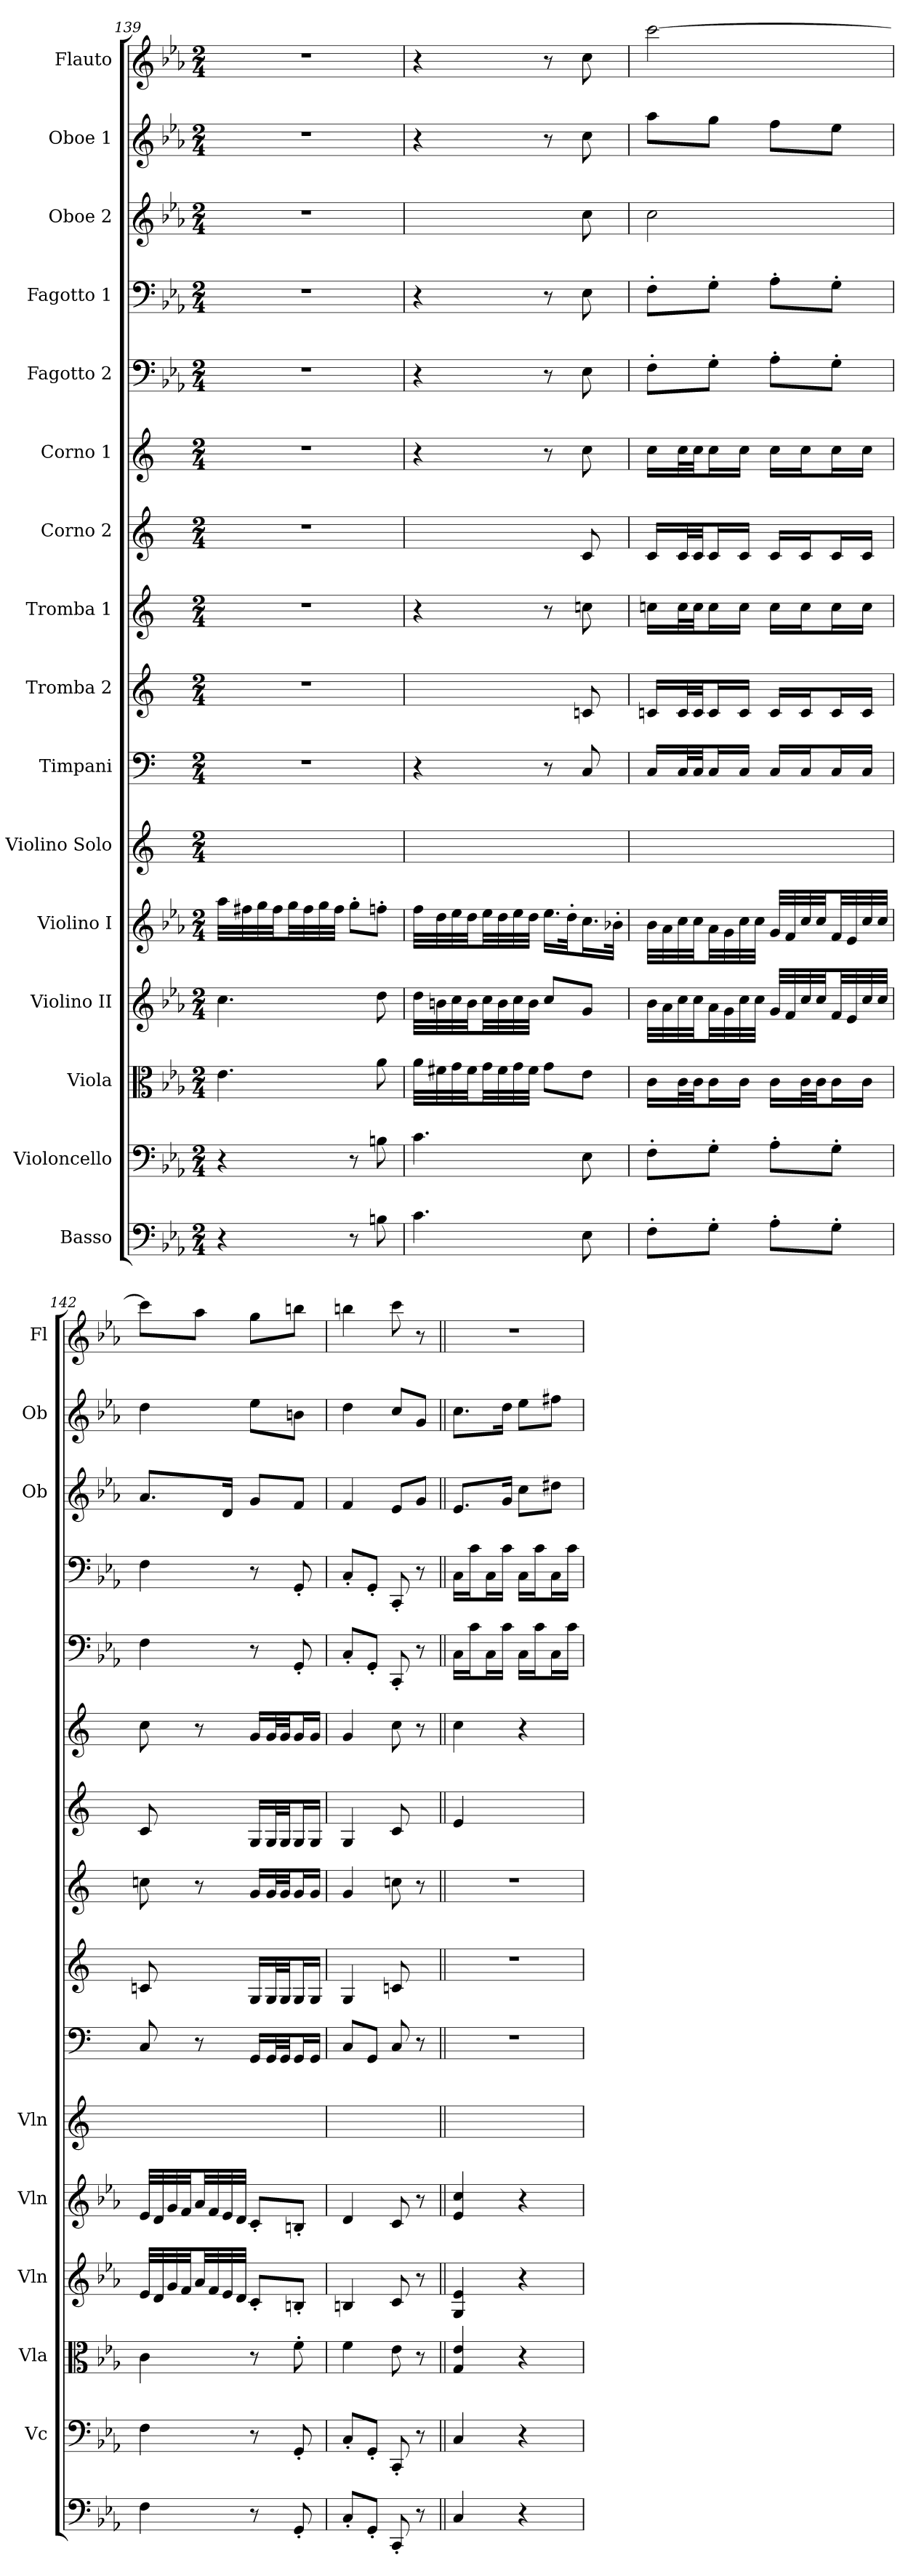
**kern	**kern	**kern	**kern	**kern	**kern	**kern	**kern	**kern	**kern	**kern	**kern	**kern	**kern	**kern	**kern
*part16	*part15	*part14	*part13	*part12	*part11	*part10	*part9	*part8	*part7	*part6	*part5	*part4	*part3	*part2	*part1
*staff16	*staff15	*staff14	*staff13	*staff12	*staff11	*staff10	*staff9	*staff8	*staff7	*staff6	*staff5	*staff4	*staff3	*staff2	*staff1
*I"Basso	*I"Violoncello	*I"Viola	*I"Violino II	*I"Violino I	*I"Violino Solo	*I"Timpani	*I"Tromba 2	*I"Tromba 1	*I"Corno 2	*I"Corno 1	*I"Fagotto 2	*I"Fagotto 1	*I"Oboe 2	*I"Oboe 1	*I"Flauto
*	*I'Vc	*I'Vla	*I'Vln	*I'Vln	*I'Vln	*	*	*	*	*	*	*	*I'Ob	*I'Ob	*I'Fl
*clefF4	*clefF4	*clefC3	*clefG2	*clefG2	*clefG2	*clefF4	*clefG2	*clefG2	*clefG2	*clefG2	*clefF4	*clefF4	*clefG2	*clefG2	*clefG2
*ITrd7c12	*	*	*	*	*	*	*ITrd1c2	*ITrd1c2	*ITrd7c12	*ITrd7c12	*	*	*	*	*
*k[b-e-a-]	*k[b-e-a-]	*k[b-e-a-]	*k[b-e-a-]	*k[b-e-a-]	*	*	*	*	*	*	*k[b-e-a-]	*k[b-e-a-]	*k[b-e-a-]	*k[b-e-a-]	*k[b-e-a-]
*M2/4	*M2/4	*M2/4	*M2/4	*M2/4	*M2/4	*M2/4	*M2/4	*M2/4	*M2/4	*M2/4	*M2/4	*M2/4	*M2/4	*M2/4	*M2/4
=139	=139	=139	=139	=139	=139	=139	=139	=139	=139	=139	=139	=139	=139	=139	=139
4r	4r	4.e-	4.cc	32aa-\LLL	2ryy	2r	2r	2r	2r	2r	2r	2r	2r	2r	2r
.	.	.	.	32ff#X\	.	.	.	.	.	.	.	.	.	.	.
.	.	.	.	32gg\	.	.	.	.	.	.	.	.	.	.	.
.	.	.	.	32ff#\JJ	.	.	.	.	.	.	.	.	.	.	.
.	.	.	.	32gg\LL	.	.	.	.	.	.	.	.	.	.	.
.	.	.	.	32ff#\	.	.	.	.	.	.	.	.	.	.	.
.	.	.	.	32gg\	.	.	.	.	.	.	.	.	.	.	.
.	.	.	.	32ff#\JJJ	.	.	.	.	.	.	.	.	.	.	.
8r	8r	.	.	8gg'\L	.	.	.	.	.	.	.	.	.	.	.
8BBn	8Bn	8a-	8dd	8ffn'\J	.	.	.	.	.	.	.	.	.	.	.
=140	=140	=140	=140	=140	=140	=140	=140	=140	=140	=140	=140	=140	=140	=140	=140
4.C	4.c	32a-\LLL	32dd\LLL	32ff\LLL	2ryy	4r	4ryy	4r	4ryy	4r	4r	4r	4ryy	4r	4r
.	.	32f#X\	32bn\	32dd\	.	.	.	.	.	.	.	.	.	.	.
.	.	32g\	32cc\	32ee-\	.	.	.	.	.	.	.	.	.	.	.
.	.	32f#\JJ	32b\JJ	32dd\JJ	.	.	.	.	.	.	.	.	.	.	.
.	.	32g\LL	32cc\LL	32ee-\LL	.	.	.	.	.	.	.	.	.	.	.
.	.	32f#\	32b\	32dd\	.	.	.	.	.	.	.	.	.	.	.
.	.	32g\	32cc\	32ee-\	.	.	.	.	.	.	.	.	.	.	.
.	.	32f#\JJJ	32b\JJJ	32dd\JJJ	.	.	.	.	.	.	.	.	.	.	.
.	.	8g\L	8cc/L	16.ee-\LL	.	8r	8ryy	8r	8ryy	8r	8r	8r	8ryy	8r	8r
.	.	.	.	32dd'\Jk	.	.	.	.	.	.	.	.	.	.	.
8EE-	8E-	8e-\J	8g/J	16.cc\L	.	8C	8B-	8b-	8C	8c	8E-	8E-	8cc	8cc	8cc
.	.	.	.	32b-X'\JJk	.	.	.	.	.	.	.	.	.	.	.
=141	=141	=141	=141	=141	=141	=141	=141	=141	=141	=141	=141	=141	=141	=141	=141
8FF'\L	8F'\L	16c\LL	32b-\LLL	32b-\LLL	2ryy	16C/LL	16B-/LL	16b-\LL	16C/LL	16c\LL	8F'\L	8F'\L	2cc	8aa-\L	[2ccc
.	.	.	32a-\	32a-\	.	.	.	.	.	.	.	.	.	.	.
.	.	32c\L	32cc\	32cc\	.	32C/L	32B-/L	32b-\L	32C/L	32c\L	.	.	.	.	.
.	.	32c\JJ	32cc\JJ	32cc\JJ	.	32C/JJ	32B-/JJ	32b-\JJ	32C/JJ	32c\JJ	.	.	.	.	.
8GG'\J	8G'\J	16c\L	32a-\LL	32a-\LL	.	16C/L	16B-/L	16b-\L	16C/L	16c\L	8G'\J	8G'\J	.	8gg\J	.
.	.	.	32g\	32g\	.	.	.	.	.	.	.	.	.	.	.
.	.	16c\JJ	32cc\	32cc\	.	16C/JJ	16B-/JJ	16b-\JJ	16C/JJ	16c\JJ	.	.	.	.	.
.	.	.	32cc\JJJ	32cc\JJJ	.	.	.	.	.	.	.	.	.	.	.
8AA-'\L	8A-'\L	16c\LL	32g/LLL	32g/LLL	.	16C/LL	16B-/LL	16b-\LL	16C/LL	16c\LL	8A-'\L	8A-'\L	.	8ff\L	.
.	.	.	32f/	32f/	.	.	.	.	.	.	.	.	.	.	.
.	.	32c\L	32cc/	32cc/	.	16C/J	16B-/J	16b-\J	16C/J	16c\J	.	.	.	.	.
.	.	32c\JJ	32cc/JJ	32cc/JJ	.	.	.	.	.	.	.	.	.	.	.
8GG'\J	8G'\J	16c\L	32f/LL	32f/LL	.	16C/L	16B-/L	16b-\L	16C/L	16c\L	8G'\J	8G'\J	.	8ee-\J	.
.	.	.	32e-/	32e-/	.	.	.	.	.	.	.	.	.	.	.
.	.	16c\JJ	32cc/	32cc/	.	16C/JJ	16B-/JJ	16b-\JJ	16C/JJ	16c\JJ	.	.	.	.	.
.	.	.	32cc/JJJ	32cc/JJJ	.	.	.	.	.	.	.	.	.	.	.
=142	=142	=142	=142	=142	=142	=142	=142	=142	=142	=142	=142	=142	=142	=142	=142
4FF	4F	4c	32e-/LLL	32e-/LLL	2ryy	8C	8B-	8b-	8C	8c	4F	4F	8.a-/L	4dd	8ccc\L]
.	.	.	32d/	32d/	.	.	.	.	.	.	.	.	.	.	.
.	.	.	32g/	32g/	.	.	.	.	.	.	.	.	.	.	.
.	.	.	32f/JJ	32f/JJ	.	.	.	.	.	.	.	.	.	.	.
.	.	.	32a-/LL	32a-/LL	.	8r	8ryy	8r	8ryy	8r	.	.	.	.	8aa-\J
.	.	.	32f/	32f/	.	.	.	.	.	.	.	.	.	.	.
.	.	.	32e-/	32e-/	.	.	.	.	.	.	.	.	16d/Jk	.	.
.	.	.	32d/JJJ	32d/JJJ	.	.	.	.	.	.	.	.	.	.	.
8r	8r	8r	8c'/L	8c'/L	.	16GG/LL	16F/LL	16f/LL	16GG/LL	16G/LL	8r	8r	8g/L	8ee-\L	8gg\L
.	.	.	.	.	.	32GG/L	32F/L	32f/L	32GG/L	32G/L	.	.	.	.	.
.	.	.	.	.	.	32GG/JJ	32F/JJ	32f/JJ	32GG/JJ	32G/JJ	.	.	.	.	.
8GGG'	8GG'	8f'	8Bn'/J	8Bn'/J	.	16GG/L	16F/L	16f/L	16GG/L	16G/L	8GG'	8GG'	8f/J	8bn\J	8bbn\J
.	.	.	.	.	.	16GG/JJ	16F/JJ	16f/JJ	16GG/JJ	16G/JJ	.	.	.	.	.
=143	=143	=143	=143	=143	=143	=143	=143	=143	=143	=143	=143	=143	=143	=143	=143
8CC'/L	8C'/L	4f	4Bn	4d	2ryy	8C/L	4F	4f	4GG	4G	8C'/L	8C'/L	4f	4dd	4bbn
8GGG'/J	8GG'/J	.	.	.	.	8GG/J	.	.	.	.	8GG'/J	8GG'/J	.	.	.
8CCC'	8CC'	8e-	8c	8c	.	8C	8B-	8b-	8C	8c	8CC'	8CC'	8e-/L	8cc/L	8ccc
8r	8r	8r	8r	8r	.	8r	8ryy	8r	8ryy	8r	8r	8r	8g/J	8g/J	8r
=144||	=144||	=144||	=144||	=144||	=144||	=144||	=144||	=144||	=144||	=144||	=144||	=144||	=144||	=144||	=144||
*k[]	*k[]	*k[]	*k[]	*k[]	*	*	*	*	*	*	*k[]	*k[]	*k[]	*k[]	*k[]
4CC	4C	4G 4e	4G 4e	4e 4cc	2ryy	2r	2r	2r	4E	4c	16C\LL	16C\LL	8.e/L	8.cc\L	2r
.	.	.	.	.	.	.	.	.	.	.	16c\J	16c\J	.	.	.
.	.	.	.	.	.	.	.	.	.	.	16C\L	16C\L	.	.	.
.	.	.	.	.	.	.	.	.	.	.	16c\JJ	16c\JJ	16g/Jk	16dd\Jk	.
4r	4r	4r	4r	4r	.	.	.	.	4ryy	4r	16C\LL	16C\LL	8cc\L	8ee\L	.
.	.	.	.	.	.	.	.	.	.	.	16c\J	16c\J	.	.	.
.	.	.	.	.	.	.	.	.	.	.	16C\L	16C\L	8dd#X\J	8ff#X\J	.
.	.	.	.	.	.	.	.	.	.	.	16c\JJ	16c\JJ	.	.	.
=	=	=	=	=	=	=	=	=	=	=	=	=	=	=	=
*-	*-	*-	*-	*-	*-	*-	*-	*-	*-	*-	*-	*-	*-	*-	*-
